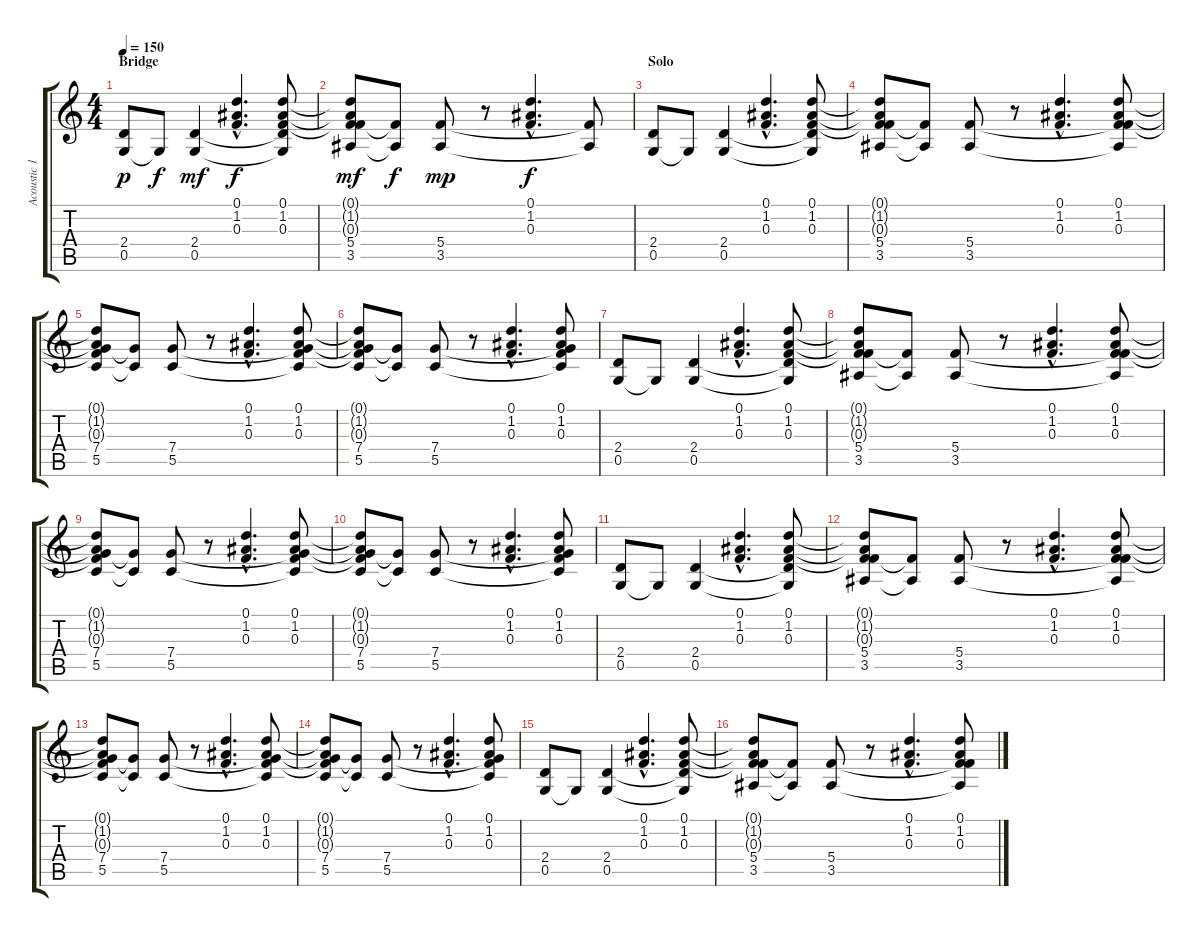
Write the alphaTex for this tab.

\track ("Acoustic 1" "Acoustic 1") {instrument acousticguitarnylon}
\staff {score tabs}
\tuning (D4 A3 F3 C3 G2 D2) {hide}
\ts (4 4)
\section ("" "Bridge")
\tempo 150
\clef g2
\ks c
(2.4 0.5).8{dy p} 0.5{t}.8{dy f} (2.4 0.5).4{dy mf} (0.1{hac} 1.2{hac} 0.3{hac}).4{d dy f} (0.1 1.2 0.3 2.4{t} 0.5{t}).8 |
(0.1{t} 1.2{t} 0.3{t} 5.4 3.5).8{dy mf} (5.4{t} 3.5{t}).8{dy f} (5.4 3.5).8{dy mp} r.8 (0.1{hac} 1.2{hac} 0.3{hac}).4{d dy f} (5.4{t} 3.5{t}).8 |
\section ("" "Solo")
(2.4 0.5).8 0.5{t}.8 (2.4 0.5).4 (0.1{hac} 1.2{hac} 0.3{hac}).4{d} (0.1 1.2 0.3 2.4{t} 0.5{t}).8 |
(0.1{t} 1.2{t} 0.3{t} 5.4 3.5).8 (5.4{t} 3.5{t}).8 (5.4 3.5).8 r.8 (0.1{hac} 1.2{hac} 0.3{hac}).4{d} (0.1 1.2 0.3 5.4{t} 3.5{t}).8 |
(0.1{t} 1.2{t} 0.3{t} 7.4 5.5).8 (7.4{t} 5.5{t}).8 (7.4 5.5).8 r.8 (0.1{hac} 1.2{hac} 0.3{hac}).4{d} (0.1 1.2 0.3 7.4{t} 5.5{t}).8 |
(0.1{t} 1.2{t} 0.3{t} 7.4 5.5).8 (7.4{t} 5.5{t}).8 (7.4 5.5).8 r.8 (0.1{hac} 1.2{hac} 0.3{hac}).4{d} (0.1 1.2 0.3 7.4{t} 5.5{t}).8 |
(2.4 0.5).8 0.5{t}.8 (2.4 0.5).4 (0.1{hac} 1.2{hac} 0.3{hac}).4{d} (0.1 1.2 0.3 2.4{t} 0.5{t}).8 |
(0.1{t} 1.2{t} 0.3{t} 5.4 3.5).8 (5.4{t} 3.5{t}).8 (5.4 3.5).8 r.8 (0.1{hac} 1.2{hac} 0.3{hac}).4{d} (0.1 1.2 0.3 5.4{t} 3.5{t}).8 |
(0.1{t} 1.2{t} 0.3{t} 7.4 5.5).8 (7.4{t} 5.5{t}).8 (7.4 5.5).8 r.8 (0.1{hac} 1.2{hac} 0.3{hac}).4{d} (0.1 1.2 0.3 7.4{t} 5.5{t}).8 |
(0.1{t} 1.2{t} 0.3{t} 7.4 5.5).8 (7.4{t} 5.5{t}).8 (7.4 5.5).8 r.8 (0.1{hac} 1.2{hac} 0.3{hac}).4{d} (0.1 1.2 0.3 7.4{t} 5.5{t}).8 |
(2.4 0.5).8 0.5{t}.8 (2.4 0.5).4 (0.1{hac} 1.2{hac} 0.3{hac}).4{d} (0.1 1.2 0.3 2.4{t} 0.5{t}).8 |
(0.1{t} 1.2{t} 0.3{t} 5.4 3.5).8 (5.4{t} 3.5{t}).8 (5.4 3.5).8 r.8 (0.1{hac} 1.2{hac} 0.3{hac}).4{d} (0.1 1.2 0.3 5.4{t} 3.5{t}).8 |
(0.1{t} 1.2{t} 0.3{t} 7.4 5.5).8 (7.4{t} 5.5{t}).8 (7.4 5.5).8 r.8 (0.1{hac} 1.2{hac} 0.3{hac}).4{d} (0.1 1.2 0.3 7.4{t} 5.5{t}).8 |
(0.1{t} 1.2{t} 0.3{t} 7.4 5.5).8 (7.4{t} 5.5{t}).8 (7.4 5.5).8 r.8 (0.1{hac} 1.2{hac} 0.3{hac}).4{d} (0.1 1.2 0.3 7.4{t} 5.5{t}).8 |
(2.4 0.5).8 0.5{t}.8 (2.4 0.5).4 (0.1{hac} 1.2{hac} 0.3{hac}).4{d} (0.1 1.2 0.3 2.4{t} 0.5{t}).8 |
(0.1{t} 1.2{t} 0.3{t} 5.4 3.5).8 (5.4{t} 3.5{t}).8 (5.4 3.5).8 r.8 (0.1{hac} 1.2{hac} 0.3{hac}).4{d} (0.1 1.2 0.3 5.4{t} 3.5{t}).8
